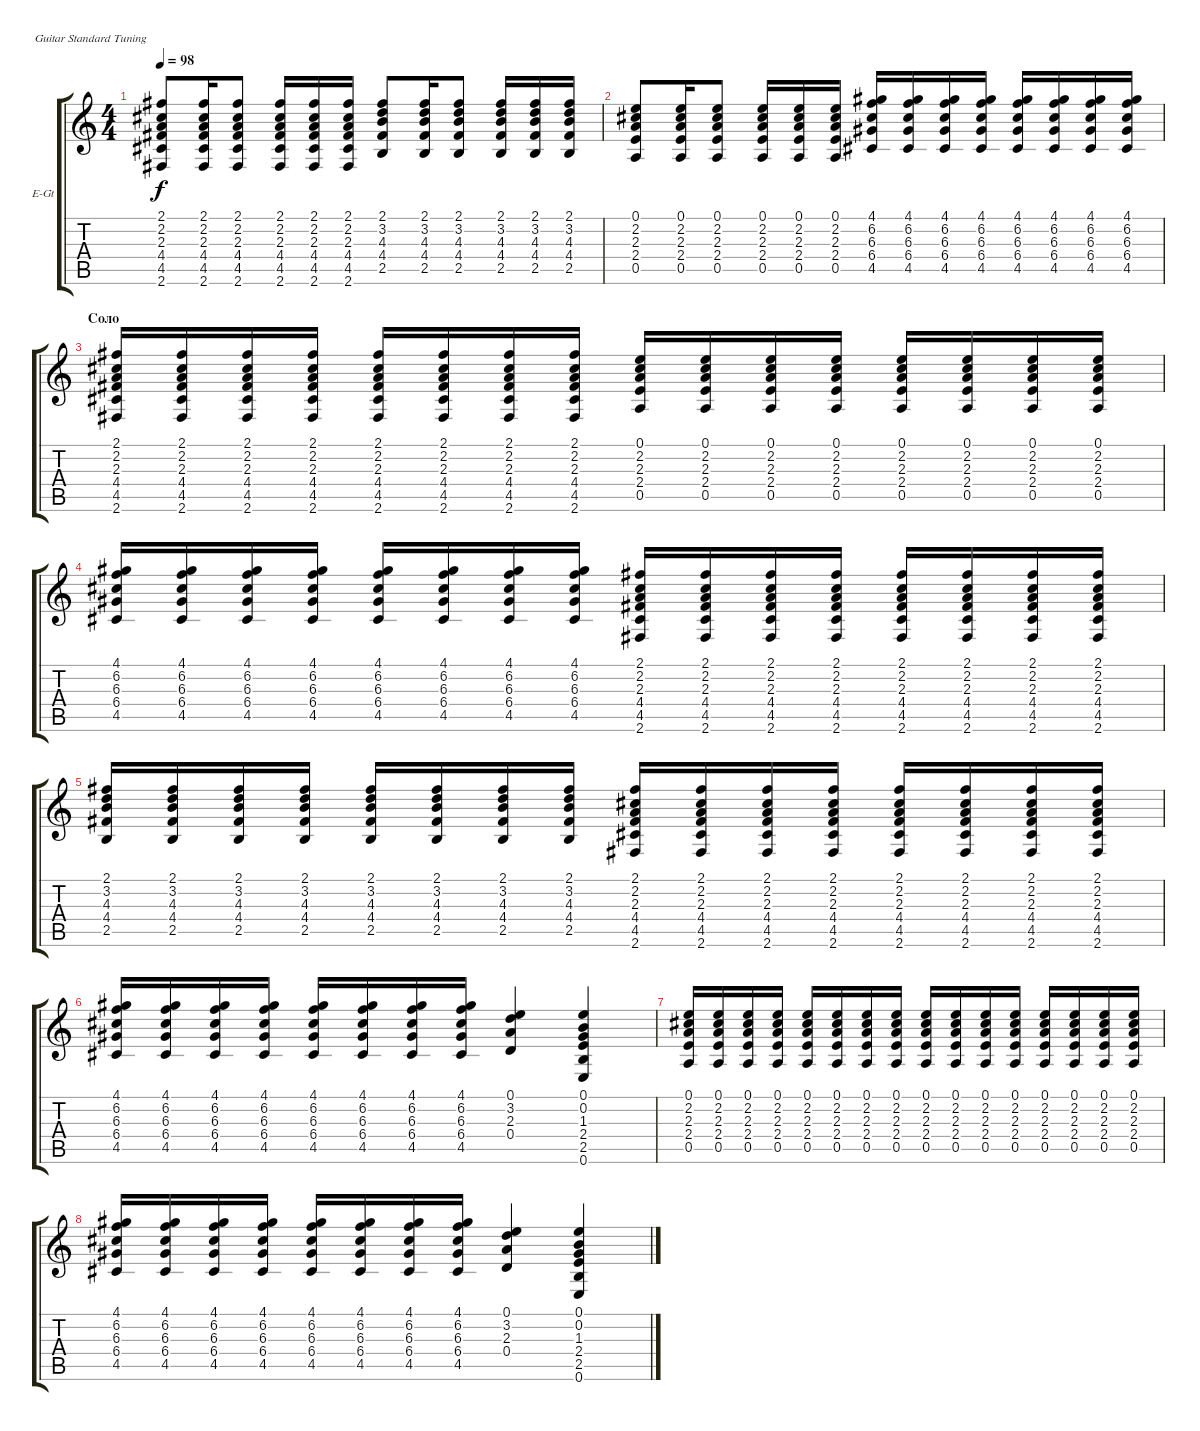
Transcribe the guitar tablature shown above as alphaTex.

\defaultSystemsLayout 4
\bracketExtendMode groupsimilarinstruments
\firstSystemTrackNameOrientation horizontal
\otherSystemsTrackNameOrientation horizontal
\track ("Electric Guitar" "E-Gt") {instrument distortionguitar}
\staff {score tabs}
\tuning (E4 B3 G3 D3 A2 E2)
\ts (4 4)
\tempo 98
\clef g2
\ks c
(2.6 4.5 4.4 2.3 2.2 2.1).8{dy f} (2.6 4.5 4.4 2.3 2.2 2.1).16 (2.6 4.5 4.4 2.3 2.2 2.1).8 (2.6 4.5 4.4 2.3 2.2 2.1).16 (2.6 4.5 4.4 2.3 2.2 2.1).16 (2.6 4.5 4.4 2.3 2.2 2.1).16 (2.1 3.2 4.4 4.3 2.5).8 (2.1 3.2 4.4 4.3 2.5).16 (2.1 3.2 4.4 4.3 2.5).8 (2.1 3.2 4.4 4.3 2.5).16 (2.1 3.2 4.4 4.3 2.5).16 (2.1 3.2 4.4 4.3 2.5).16 |
(0.1 2.2 2.3 2.4 0.5).8 (0.1 2.2 2.3 2.4 0.5).16 (0.1 2.2 2.3 2.4 0.5).8 (0.1 2.2 2.3 2.4 0.5).16 (0.1 2.2 2.3 2.4 0.5).16 (0.1 2.2 2.3 2.4 0.5).16 (4.1 6.2 6.3 6.4 4.5).16 (4.1 6.2 6.3 6.4 4.5).16 (4.1 6.2 6.3 6.4 4.5).16 (4.1 6.2 6.3 6.4 4.5).16 (4.1 6.2 6.3 6.4 4.5).16 (4.1 6.2 6.3 6.4 4.5).16 (4.1 6.2 6.3 6.4 4.5).16 (4.1 6.2 6.3 6.4 4.5).16 |
\section ("" "Соло")
(2.6 4.5 4.4 2.3 2.1 2.2).16 (2.6 4.5 4.4 2.3 2.1 2.2).16 (2.6 4.5 4.4 2.3 2.1 2.2).16 (2.6 4.5 4.4 2.3 2.1 2.2).16 (2.6 4.5 4.4 2.3 2.1 2.2).16 (2.6 4.5 4.4 2.3 2.1 2.2).16 (2.6 4.5 4.4 2.3 2.1 2.2).16 (2.6 4.5 4.4 2.3 2.1 2.2).16 (0.1 2.2 2.3 2.4 0.5).16 (0.1 2.2 2.3 2.4 0.5).16 (0.1 2.2 2.3 2.4 0.5).16 (0.1 2.2 2.3 2.4 0.5).16 (0.1 2.2 2.3 2.4 0.5).16 (0.1 2.2 2.3 2.4 0.5).16 (0.1 2.2 2.3 2.4 0.5).16 (0.1 2.2 2.3 2.4 0.5).16 |
(4.1 6.2 6.3 6.4 4.5).16 (4.1 6.2 6.3 6.4 4.5).16 (4.1 6.2 6.3 6.4 4.5).16 (4.1 6.2 6.3 6.4 4.5).16 (4.1 6.2 6.3 6.4 4.5).16 (4.1 6.2 6.3 6.4 4.5).16 (4.1 6.2 6.3 6.4 4.5).16 (4.1 6.2 6.3 6.4 4.5).16 (2.6 4.5 4.4 2.3 2.1 2.2).16 (2.6 4.5 4.4 2.3 2.1 2.2).16 (2.6 4.5 4.4 2.3 2.1 2.2).16 (2.6 4.5 4.4 2.3 2.1 2.2).16 (2.6 4.5 4.4 2.3 2.1 2.2).16 (2.6 4.5 4.4 2.3 2.1 2.2).16 (2.6 4.5 4.4 2.3 2.1 2.2).16 (2.6 4.5 4.4 2.3 2.1 2.2).16 |
(2.1 3.2 4.3 4.4 2.5).16 (2.1 3.2 4.3 4.4 2.5).16 (2.1 3.2 4.3 4.4 2.5).16 (2.1 3.2 4.3 4.4 2.5).16 (2.1 3.2 4.3 4.4 2.5).16 (2.1 3.2 4.3 4.4 2.5).16 (2.1 3.2 4.3 4.4 2.5).16 (2.1 3.2 4.3 4.4 2.5).16 (2.6 4.5 4.4 2.3 2.1 2.2).16 (2.6 4.5 4.4 2.3 2.1 2.2).16 (2.6 4.5 4.4 2.3 2.1 2.2).16 (2.6 4.5 4.4 2.3 2.1 2.2).16 (2.6 4.5 4.4 2.3 2.1 2.2).16 (2.6 4.5 4.4 2.3 2.1 2.2).16 (2.6 4.5 4.4 2.3 2.1 2.2).16 (2.6 4.5 4.4 2.3 2.1 2.2).16 |
(4.1 6.2 6.3 6.4 4.5).16 (4.1 6.2 6.3 6.4 4.5).16 (4.1 6.2 6.3 6.4 4.5).16 (4.1 6.2 6.3 6.4 4.5).16 (4.1 6.2 6.3 6.4 4.5).16 (4.1 6.2 6.3 6.4 4.5).16 (4.1 6.2 6.3 6.4 4.5).16 (4.1 6.2 6.3 6.4 4.5).16 (0.1 3.2 2.3 0.4).4 (0.6 2.5 2.4 1.3 0.2 0.1).4 |
(0.1 2.2 2.3 2.4 0.5).16 (0.1 2.2 2.3 2.4 0.5).16 (0.1 2.2 2.3 2.4 0.5).16 (0.1 2.2 2.3 2.4 0.5).16 (0.1 2.2 2.3 2.4 0.5).16 (0.1 2.2 2.3 2.4 0.5).16 (0.1 2.2 2.3 2.4 0.5).16 (0.1 2.2 2.3 2.4 0.5).16 (0.1 2.2 2.3 2.4 0.5).16 (0.1 2.2 2.3 2.4 0.5).16 (0.1 2.2 2.3 2.4 0.5).16 (0.1 2.2 2.3 2.4 0.5).16 (0.1 2.2 2.3 2.4 0.5).16 (0.1 2.2 2.3 2.4 0.5).16 (0.1 2.2 2.3 2.4 0.5).16 (0.1 2.2 2.3 2.4 0.5).16 |
(4.1 6.2 6.3 6.4 4.5).16 (4.1 6.2 6.3 6.4 4.5).16 (4.1 6.2 6.3 6.4 4.5).16 (4.1 6.2 6.3 6.4 4.5).16 (4.1 6.2 6.3 6.4 4.5).16 (4.1 6.2 6.3 6.4 4.5).16 (4.1 6.2 6.3 6.4 4.5).16 (4.1 6.2 6.3 6.4 4.5).16 (0.1 3.2 2.3 0.4).4 (0.6 2.5 2.4 1.3 0.2 0.1).4
